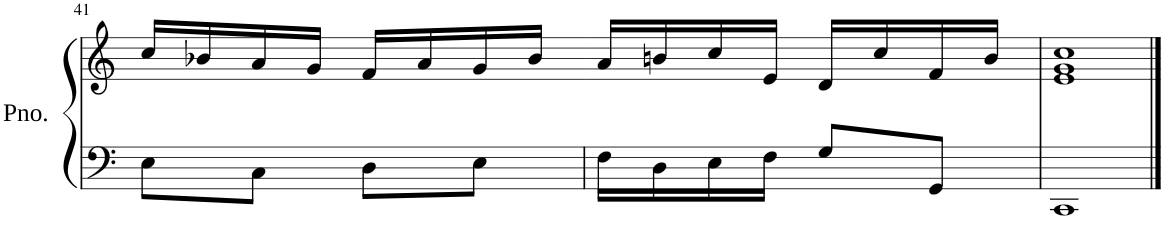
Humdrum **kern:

**kern	**kern
*part1	*part1
*staff2	*staff1
*I"Piano	*
*I'Pno.	*
!!LO:PB:g=z
*clefF4	*clefG2
*k[]	*k[]
*M2/4	*M2/4
=41	=41
8E\L	16cc/LL
.	16b-X/
8C\J	16a/
.	16g/JJ
8D\L	16f/LL
.	16a/
8E\J	16g/
.	16b-/JJ
=42-	=42-
16F\LL	16a/LL
16D\	16bn/
16E\	16cc/
16F\JJ	16e/JJ
8G/L	16d/LL
.	16cc/
8GG/J	16f/
.	16b/JJ
=43	=43
[2CC	[2e [2g [2cc
2ryy	2ryy
==44	==44
2CC]	2e] 2g] 2cc]
=	=
*-	*-
